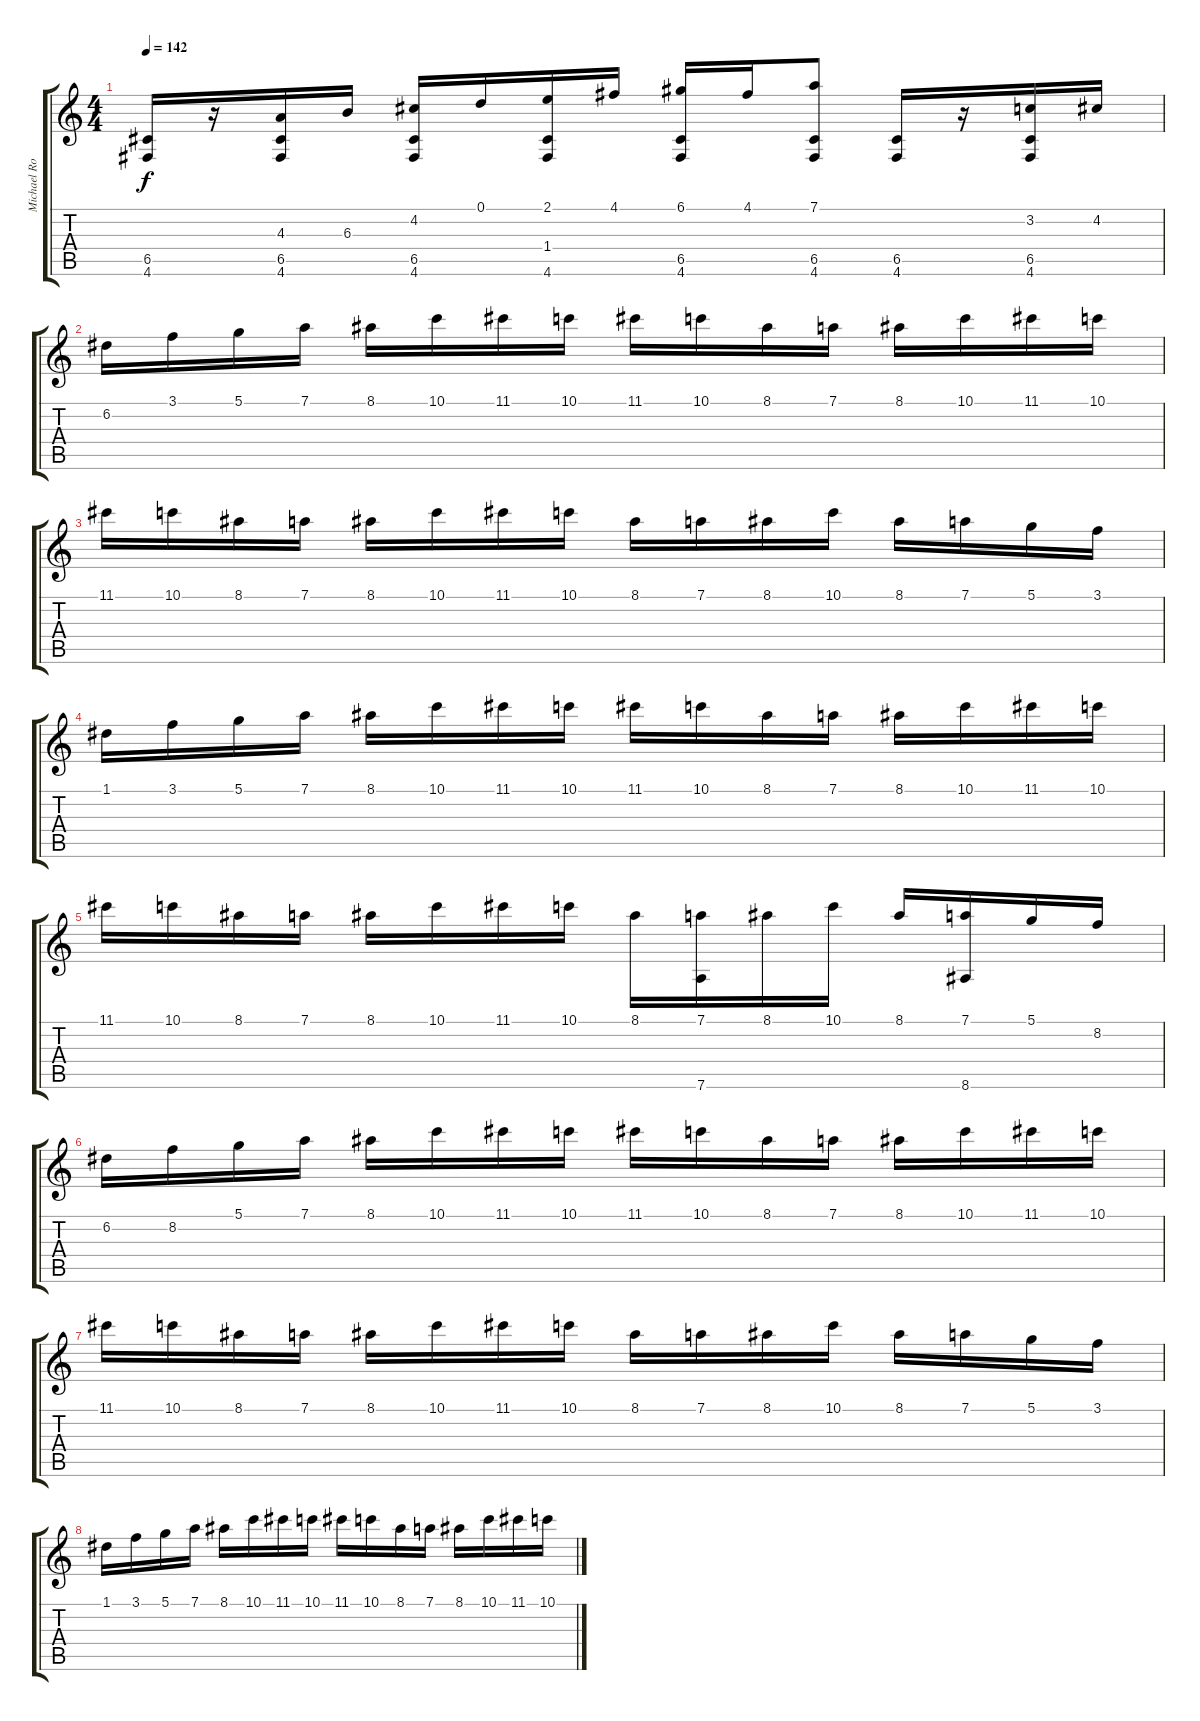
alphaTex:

\track ("Michael Romeo (Guitar)" "Michael Ro") {solo instrument overdrivenguitar}
\staff {score tabs}
\tuning (D4 A3 F3 C3 G2 D2) {hide}
\ts (4 4)
\tempo 142
\clef g2
\ks c
(6.5 4.6).16{dy f} r.16 (4.3 6.5 4.6).16 6.3.16 (4.2 6.5 4.6).16 0.1.16 (2.1 1.4 4.6).16 4.1.16 (6.1 6.5 4.6).16 4.1.16 (7.1 6.5 4.6).8 (6.5 4.6).16 r.16 (3.2 6.5 4.6).16 4.2.16 |
6.2.16 3.1.16 5.1.16 7.1.16 8.1.16 10.1.16 11.1.16 10.1.16 11.1.16 10.1.16 8.1.16 7.1.16 8.1.16 10.1.16 11.1.16 10.1.16 |
11.1.16 10.1.16 8.1.16 7.1.16 8.1.16 10.1.16 11.1.16 10.1.16 8.1.16 7.1.16 8.1.16 10.1.16 8.1.16 7.1.16 5.1.16 3.1.16 |
1.1.16 3.1.16 5.1.16 7.1.16 8.1.16 10.1.16 11.1.16 10.1.16 11.1.16 10.1.16 8.1.16 7.1.16 8.1.16 10.1.16 11.1.16 10.1.16 |
11.1.16 10.1.16 8.1.16 7.1.16 8.1.16 10.1.16 11.1.16 10.1.16 8.1.16 (7.1 7.6).16 8.1.16 10.1.16 8.1.16 (7.1 8.6).16 5.1.16 8.2.16 |
6.2.16 8.2.16 5.1.16 7.1.16 8.1.16 10.1.16 11.1.16 10.1.16 11.1.16 10.1.16 8.1.16 7.1.16 8.1.16 10.1.16 11.1.16 10.1.16 |
11.1.16 10.1.16 8.1.16 7.1.16 8.1.16 10.1.16 11.1.16 10.1.16 8.1.16 7.1.16 8.1.16 10.1.16 8.1.16 7.1.16 5.1.16 3.1.16 |
1.1.16 3.1.16 5.1.16 7.1.16 8.1.16 10.1.16 11.1.16 10.1.16 11.1.16 10.1.16 8.1.16 7.1.16 8.1.16 10.1.16 11.1.16 10.1.16
